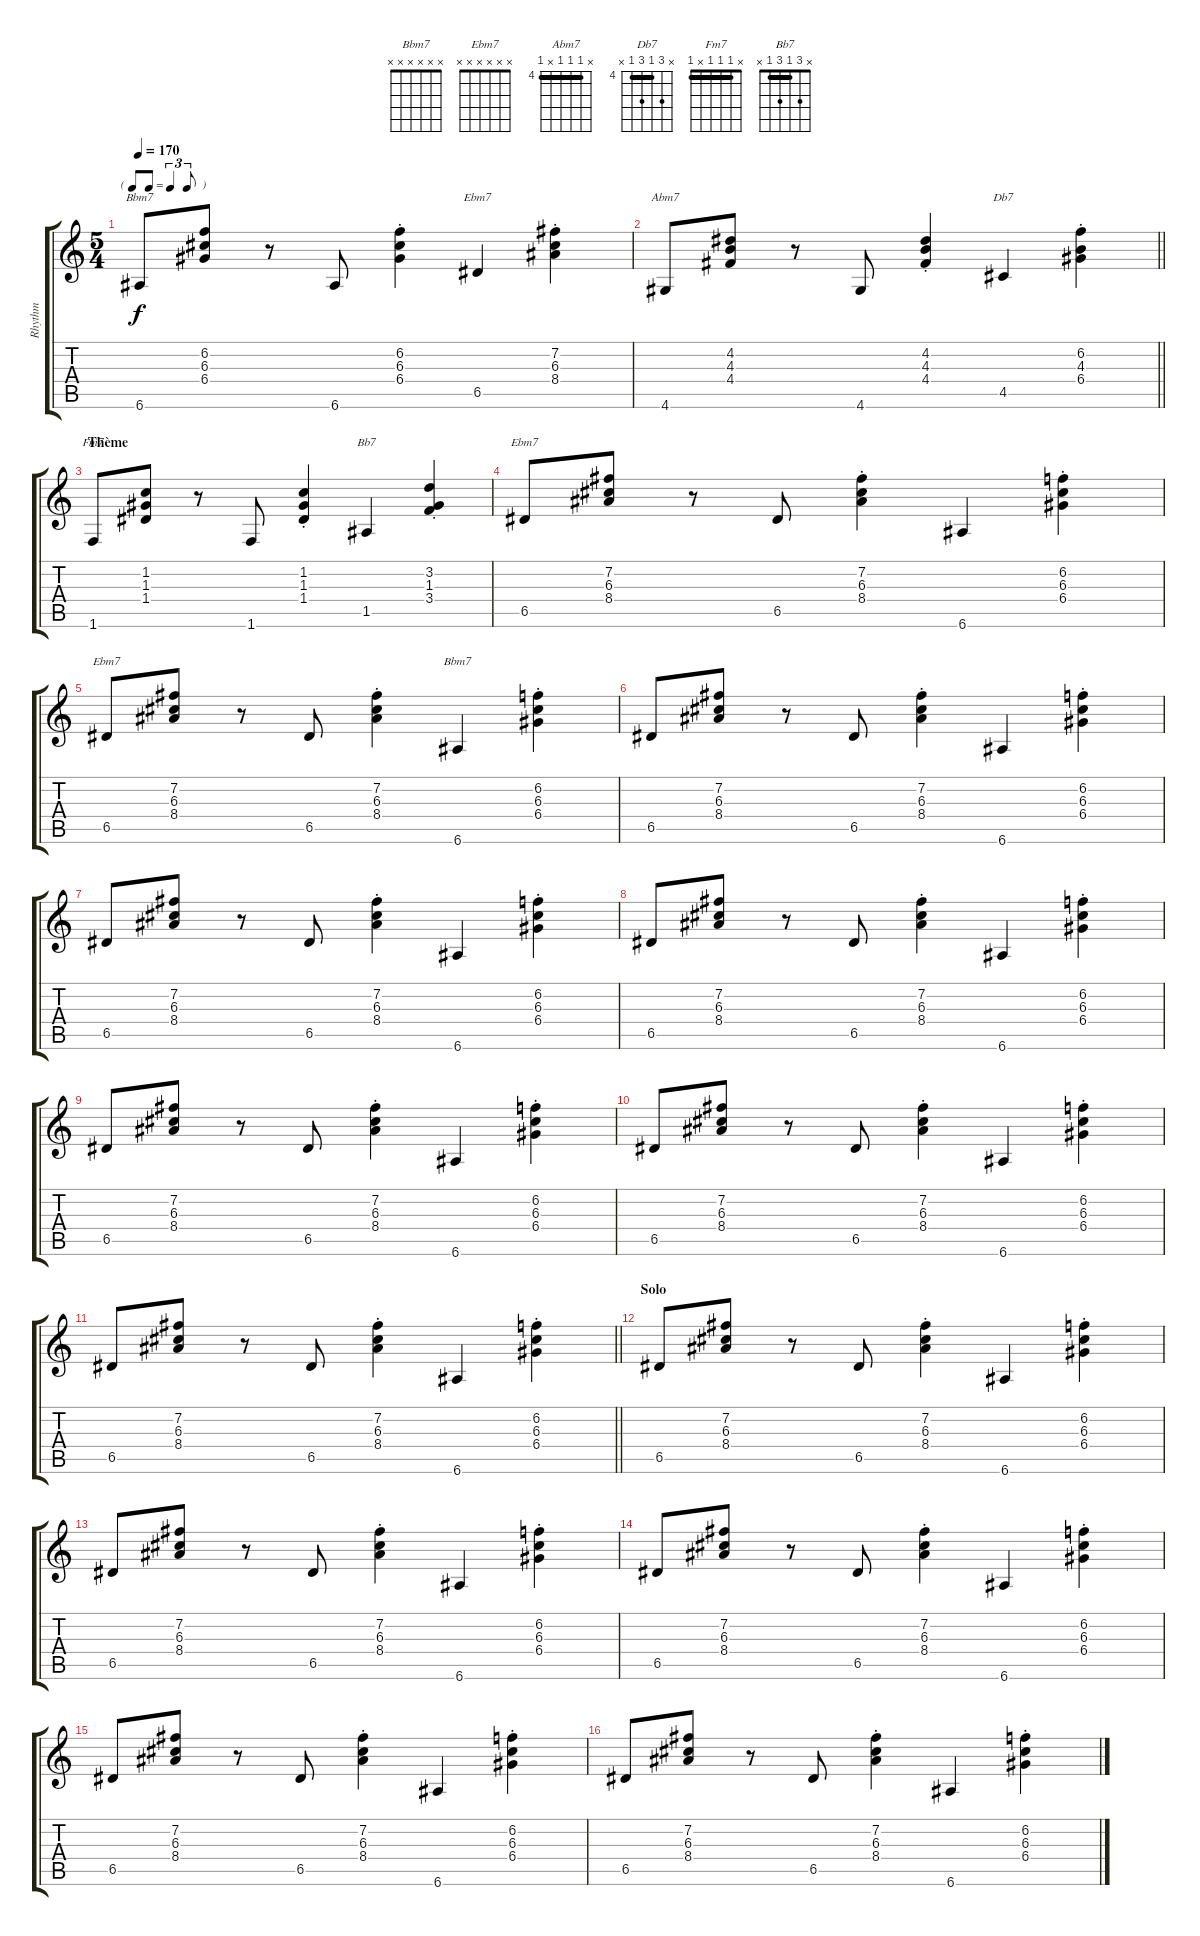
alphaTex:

\track ("Rhythm" "Rhythm") {instrument acousticguitarnylon}
\staff {score tabs}
\tuning (E4 B3 G3 D3 A2 E2) {hide}
\chord ("Bbm7" x 6 6 6 x 6) {firstfret 6 barre 6}
\chord ("Ebm7" x 7 6 8 6 x) {firstfret 6 barre 6}
\chord ("Abm7" x 4 4 4 x 4) {firstfret 4 barre 4}
\chord ("Db7" x 6 4 6 4 x) {firstfret 4 barre 4}
\chord ("Fm7" x 1 1 1 x 1) {barre 1}
\chord ("Bb7" x 3 1 3 1 x) {barre 1}
\chord ("Ebm7" 6 7 6 8 6 x) {firstfret 6 barre 6}
\chord ("Ebm7" x x x x x x)
\chord ("Bbm7" x x x x x x)
\ts (5 4)
\tf triplet8th
\tempo 170
\clef g2
\ks c
6.6.8{ch "Bbm7" dy f} (6.2 6.3 6.4).8 r.8 6.6.8 (6.2{st} 6.3{st} 6.4{st}).4 6.5.4{ch "Ebm7"} (7.2{st} 6.3{st} 8.4{st}).4 |
\barLineRight lightlight
4.6.8{ch "Abm7"} (4.2 4.3 4.4).8 r.8 4.6.8 (4.2{st} 4.3{st} 4.4{st}).4 4.5.4{ch "Db7"} (6.2{st} 4.3{st} 6.4{st}).4 |
\section ("" "Thème")
1.6.8{ch "Fm7"} (1.2 1.3 1.4).8 r.8 1.6.8 (1.2{st} 1.3{st} 1.4{st}).4 1.5.4{ch "Bb7"} (3.2{st} 1.3{st} 3.4{st}).4 |
6.5.8{ch "Ebm7"} (7.2 6.3 8.4).8 r.8 6.5.8 (7.2{st} 6.3{st} 8.4{st}).4 6.6.4 (6.2{st} 6.3{st} 6.4{st}).4 |
6.5.8{ch "Ebm7"} (7.2 6.3 8.4).8 r.8 6.5.8 (7.2{st} 6.3{st} 8.4{st}).4 6.6.4{ch "Bbm7"} (6.2{st} 6.3{st} 6.4{st}).4 |
6.5.8 (7.2 6.3 8.4).8 r.8 6.5.8 (7.2{st} 6.3{st} 8.4{st}).4 6.6.4 (6.2{st} 6.3{st} 6.4{st}).4 |
6.5.8 (7.2 6.3 8.4).8 r.8 6.5.8 (7.2{st} 6.3{st} 8.4{st}).4 6.6.4 (6.2{st} 6.3{st} 6.4{st}).4 |
6.5.8 (7.2 6.3 8.4).8 r.8 6.5.8 (7.2{st} 6.3{st} 8.4{st}).4 6.6.4 (6.2{st} 6.3{st} 6.4{st}).4 |
6.5.8 (7.2 6.3 8.4).8 r.8 6.5.8 (7.2{st} 6.3{st} 8.4{st}).4 6.6.4 (6.2{st} 6.3{st} 6.4{st}).4 |
6.5.8 (7.2 6.3 8.4).8 r.8 6.5.8 (7.2{st} 6.3{st} 8.4{st}).4 6.6.4 (6.2{st} 6.3{st} 6.4{st}).4 |
\barLineRight lightlight
6.5.8 (7.2 6.3 8.4).8 r.8 6.5.8 (7.2{st} 6.3{st} 8.4{st}).4 6.6.4 (6.2{st} 6.3{st} 6.4{st}).4 |
\section ("" "Solo")
6.5.8 (7.2 6.3 8.4).8 r.8 6.5.8 (7.2{st} 6.3{st} 8.4{st}).4 6.6.4 (6.2{st} 6.3{st} 6.4{st}).4 |
6.5.8 (7.2 6.3 8.4).8 r.8 6.5.8 (7.2{st} 6.3{st} 8.4{st}).4 6.6.4 (6.2{st} 6.3{st} 6.4{st}).4 |
6.5.8 (7.2 6.3 8.4).8 r.8 6.5.8 (7.2{st} 6.3{st} 8.4{st}).4 6.6.4 (6.2{st} 6.3{st} 6.4{st}).4 |
6.5.8 (7.2 6.3 8.4).8 r.8 6.5.8 (7.2{st} 6.3{st} 8.4{st}).4 6.6.4 (6.2{st} 6.3{st} 6.4{st}).4 |
6.5.8 (7.2 6.3 8.4).8 r.8 6.5.8 (7.2{st} 6.3{st} 8.4{st}).4 6.6.4 (6.2{st} 6.3{st} 6.4{st}).4
